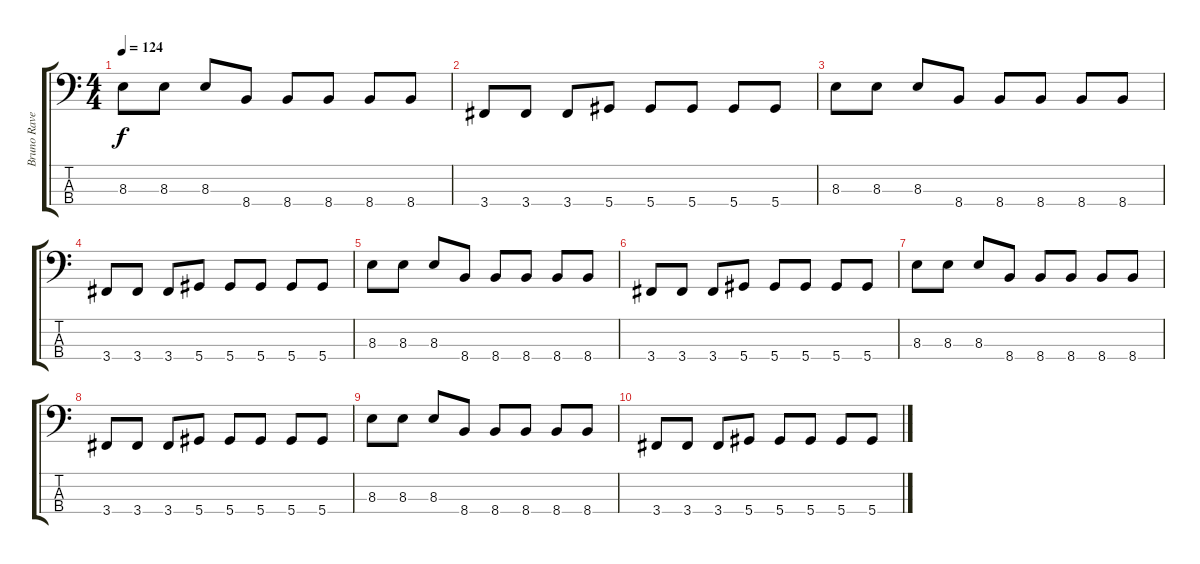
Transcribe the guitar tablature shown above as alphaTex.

\track ("Bruno Ravel" "Bruno Rave") {instrument electricbassfinger}
\staff {score tabs}
\tuning (Gb2 Db2 Ab1 Eb1) {hide}
\ts (4 4)
\tempo 124
\clef f4
\ks c
8.3.8{dy f} 8.3.8 8.3.8 8.4.8 8.4.8 8.4.8 8.4.8 8.4.8 |
3.4.8 3.4.8 3.4.8 5.4.8 5.4.8 5.4.8 5.4.8 5.4.8 |
8.3.8 8.3.8 8.3.8 8.4.8 8.4.8 8.4.8 8.4.8 8.4.8 |
3.4.8 3.4.8 3.4.8 5.4.8 5.4.8 5.4.8 5.4.8 5.4.8 |
8.3.8 8.3.8 8.3.8 8.4.8 8.4.8 8.4.8 8.4.8 8.4.8 |
3.4.8 3.4.8 3.4.8 5.4.8 5.4.8 5.4.8 5.4.8 5.4.8 |
8.3.8 8.3.8 8.3.8 8.4.8 8.4.8 8.4.8 8.4.8 8.4.8 |
3.4.8 3.4.8 3.4.8 5.4.8 5.4.8 5.4.8 5.4.8 5.4.8 |
8.3.8 8.3.8 8.3.8 8.4.8 8.4.8 8.4.8 8.4.8 8.4.8 |
3.4.8 3.4.8 3.4.8 5.4.8 5.4.8 5.4.8 5.4.8 5.4.8
